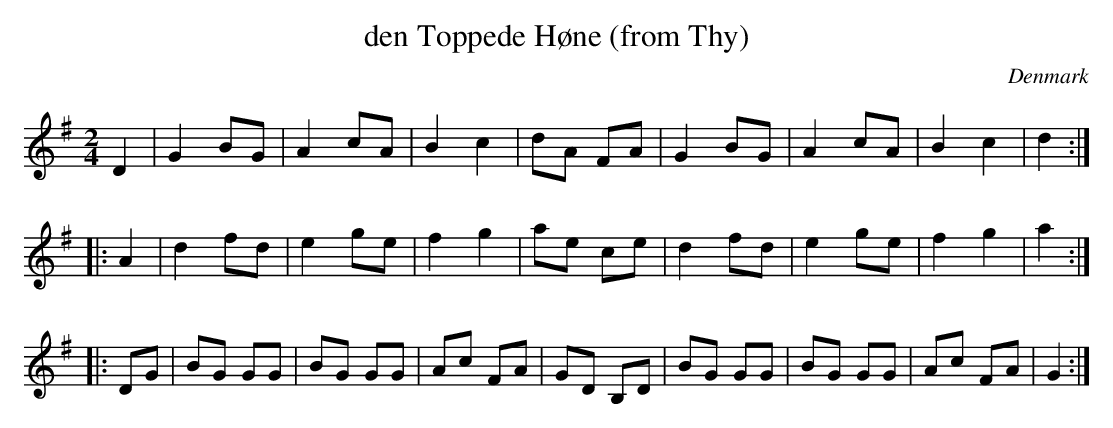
X:1
T:den Toppede Høne (from Thy)
L:1/8
M:2/4
O:Denmark
K:G major
D2  | G2 BG | A2 cA | B2 c2 | dA FA |\
      G2 BG | A2 cA | B2 c2 | d2 :|
|:A2| d2 fd | e2 ge | f2 g2 | ae ce |\
      d2 fd | e2 ge | f2 g2 | a2 :|
|:DG| BG GG | BG GG | Ac FA | GD B,D |\
      BG GG | BG GG | Ac FA | G2 :|
